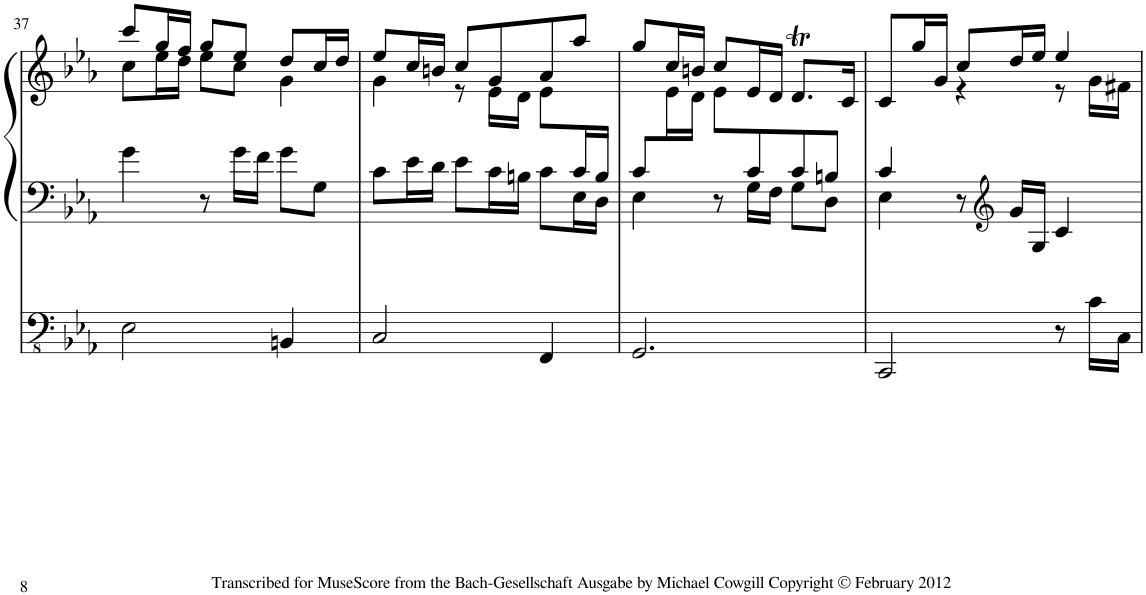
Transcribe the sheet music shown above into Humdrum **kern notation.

**kern	**kern	**kern
*part1	*part1	*part1
*staff3	*staff2	*staff1
*I"Organ	*	*
!!LO:PB:g=z
*clefFv4	*clefF4	*clefG2
*k[b-e-a-]	*k[b-e-a-]	*k[b-e-a-]
*M3/4	*M3/4	*M3/4
=37	=37	=37
*	*	*^
2EE-\	4g\	8ccc/L	8cc\L
.	.	16gg/L	16ee-\L
.	.	16ff/JJ	16dd\JJ
.	8r	8gg/L	8ee-\L
.	16g\LL	8ee-/J	8cc\J
.	16f\JJ	.	.
4BBBn/	8g\L	8dd/L	4g\
.	8G\J	16cc/L	.
.	.	16dd/JJ	.
=38	=38	=38	=38
*	*^	*	*
2CC/	8ryy	8c\L	8ee-/L	4g\
.	.	16e-\L	16cc/L	.
.	.	16d\JJ	16bn/JJ	.
.	.	8e-\L	8cc/L	8r
.	.	16c\L	8g/	16e-\LL
.	.	16Bn\JJ	.	16d\JJ
4FFF/	.	8c\L	8a-/	8e-\L
.	16c/L	16E-\L	8aa-/J	8ryy
.	16B/JJ	16D\JJ	.	.
=39	=39	=39	=39	=39
2.GGG/	8c/L	4E-\	8gg/L	8ryy
.	4ryy	.	16cc/L	16e-\L
.	.	.	16bn/JJ	16d\JJ
.	.	8r	8cc/L	8e-\L
.	8c/	16G\LL	16e-/L	4.ryy
.	.	16F\JJ	16d/JJ	.
.	8c/	8G\L	8.dt/L	.
.	8Bn/J	8D\J	.	.
.	.	.	16c/Jk	.
=40	=40	=40	=40	=40
2CCC/	4c/	4E-\	8c/L	4ryy
.	.	.	16gg/L	.
.	.	.	16g/JJ	.
.	2ryy	8r	8cc/L	4r
*	*clefG2	*	*	*
.	.	16g/LL	16dd/L	.
.	.	16G/JJ	16ee-/JJ	.
8r	.	4c/	4ee-/	8r
16C\LL	.	.	.	16g\LL
16CC\JJ	.	.	.	16f#X\JJ
*	*v	*v	*	*
*	*	*v	*v
=	=	=
*-	*-	*-
